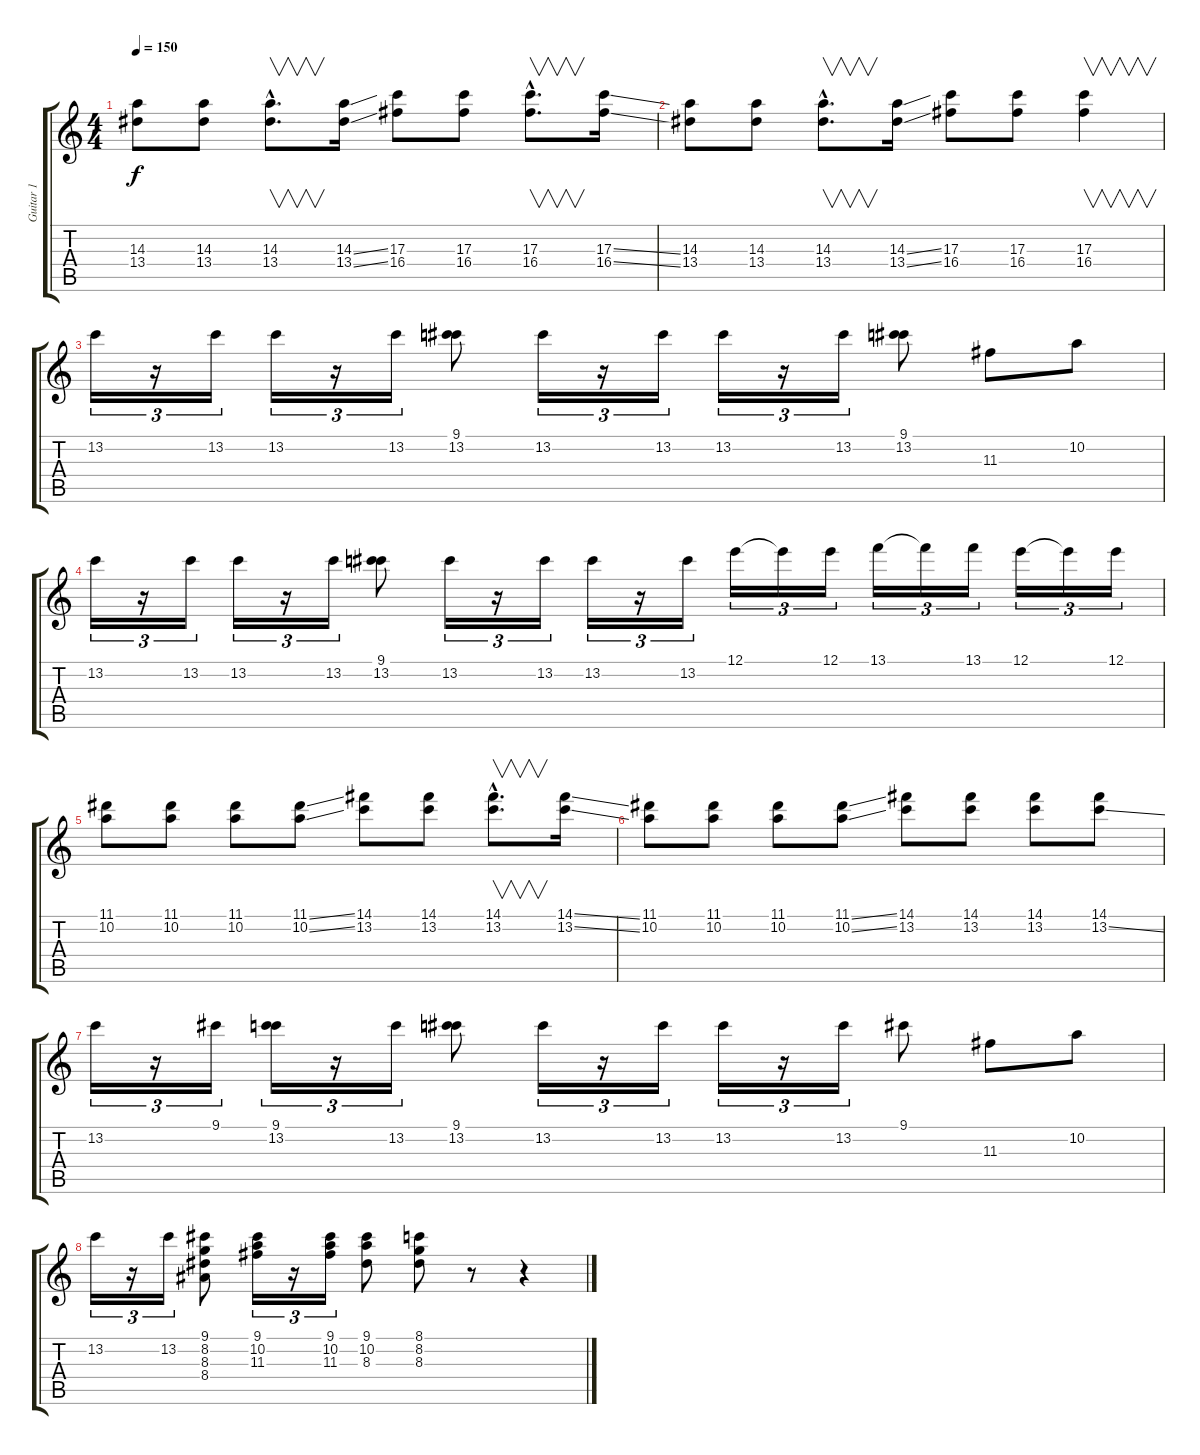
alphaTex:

\track ("Guitar 1" "Guitar 1") {instrument electricguitarmuted}
\staff {score tabs}
\tuning (E4 B3 G3 D3 A2 E2) {hide}
\ts (4 4)
\tempo 150
\clef g2
\ks c
(14.3 13.4).8{dy f} (14.3 13.4).8 (14.3{hac} 13.4{hac}).8{v d} (14.3{ss} 13.4{ss}).16 (17.3 16.4).8 (17.3 16.4).8 (17.3{hac} 16.4{hac}).8{v d} (17.3{ss} 16.4{ss}).16 |
(14.3 13.4).8 (14.3 13.4).8 (14.3{hac} 13.4{hac}).8{v d} (14.3{ss} 13.4{ss}).16 (17.3 16.4).8 (17.3 16.4).8 (17.3 16.4).4{v} |
13.2.16{tu (3 2)} r.16{tu (3 2)} 13.2.16{tu (3 2)} 13.2.16{tu (3 2)} r.16{tu (3 2)} 13.2.16{tu (3 2)} (9.1 13.2).8 13.2.16{tu (3 2)} r.16{tu (3 2)} 13.2.16{tu (3 2)} 13.2.16{tu (3 2)} r.16{tu (3 2)} 13.2.16{tu (3 2)} (9.1 13.2).8 11.3.8 10.2.8 |
13.2.16{tu (3 2)} r.16{tu (3 2)} 13.2.16{tu (3 2)} 13.2.16{tu (3 2)} r.16{tu (3 2)} 13.2.16{tu (3 2)} (9.1 13.2).8 13.2.16{tu (3 2)} r.16{tu (3 2)} 13.2.16{tu (3 2)} 13.2.16{tu (3 2)} r.16{tu (3 2)} 13.2.16{tu (3 2)} 12.1.16{tu (3 2)} 12.1{t}.16{tu (3 2)} 12.1.16{tu (3 2)} 13.1.16{tu (3 2)} 13.1{t}.16{tu (3 2)} 13.1.16{tu (3 2)} 12.1.16{tu (3 2)} 12.1{t}.16{tu (3 2)} 12.1.16{tu (3 2)} |
(11.1 10.2).8 (11.1 10.2).8 (11.1 10.2).8 (11.1{ss} 10.2{ss}).8 (14.1 13.2).8 (14.1 13.2).8 (14.1{hac} 13.2{hac}).8{v d} (14.1{ss} 13.2{ss}).16 |
(11.1 10.2).8 (11.1 10.2).8 (11.1 10.2).8 (11.1{ss} 10.2{ss}).8 (14.1 13.2).8 (14.1 13.2).8 (14.1 13.2).8 (14.1 13.2{ss}).8 |
13.2.16{tu (3 2)} r.16{tu (3 2)} 9.1.16{tu (3 2)} (9.1 13.2).16{tu (3 2)} r.16{tu (3 2)} 13.2.16{tu (3 2)} (9.1 13.2).8 13.2.16{tu (3 2)} r.16{tu (3 2)} 13.2.16{tu (3 2)} 13.2.16{tu (3 2)} r.16{tu (3 2)} 13.2.16{tu (3 2)} 9.1.8 11.3.8 10.2.8 |
13.2.16{tu (3 2)} r.16{tu (3 2)} 13.2.16{tu (3 2)} (9.1 8.2 8.3 8.4).8 (9.1 10.2 11.3).16{tu (3 2)} r.16{tu (3 2)} (9.1 10.2 11.3).16{tu (3 2)} (9.1 10.2 8.3).8 (8.1 8.2 8.3).8 r.8 r.4
